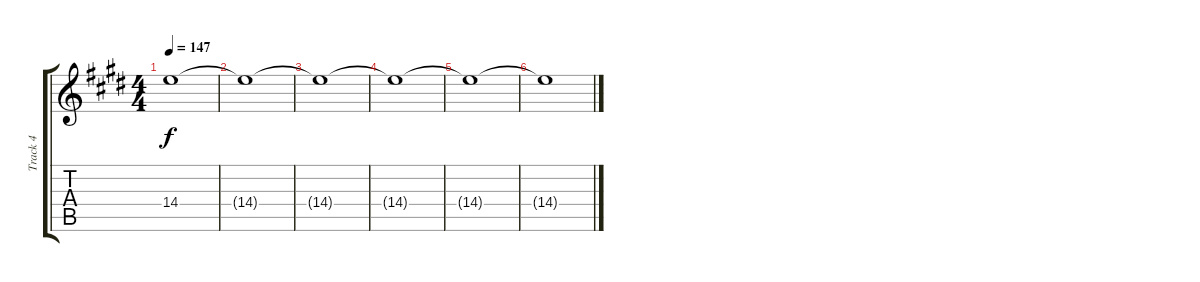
\track ("Track 4" "Track 4") {instrument distortionguitar}
\staff {score tabs}
\tuning (E4 B3 G3 D3 A2 E2) {hide}
\ts (4 4)
\tempo 147
\clef g2
\ks e
14.4{t}.1{dy f} |
14.4{t}.1 |
14.4{t}.1 |
14.4{t}.1 |
14.4{t}.1 |
14.4{t}.1
